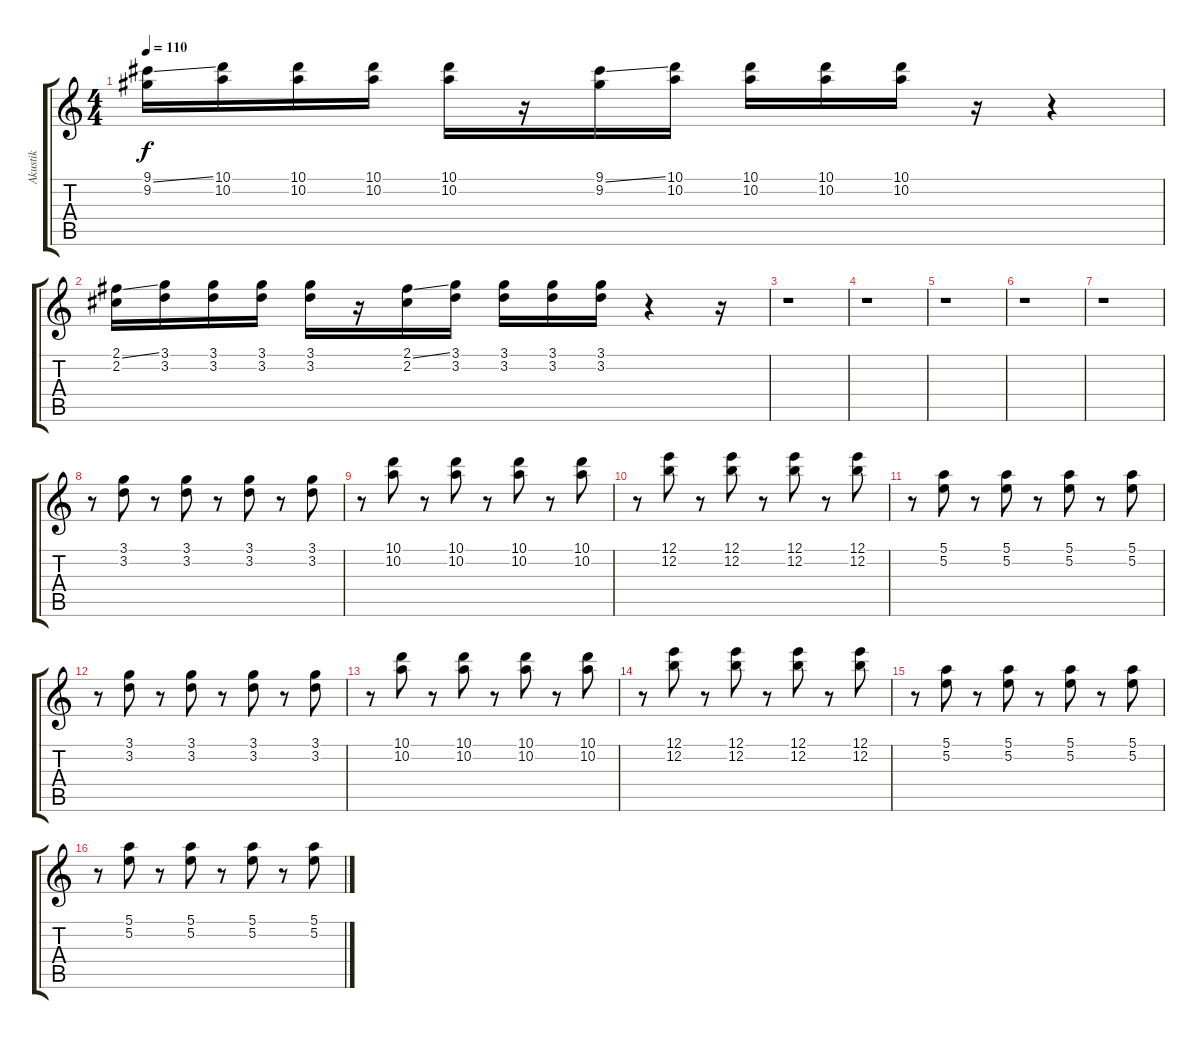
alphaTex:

\track ("Akustik" "Akustik") {instrument overdrivenguitar}
\staff {score tabs}
\tuning (E4 B3 G3 D3 A2 E2) {hide}
\ts (4 4)
\tempo 110
\clef g2
\ks c
(9.1{ss} 9.2).16{dy f} (10.1 10.2).16 (10.1 10.2).16 (10.1 10.2).16 (10.1 10.2).16 r.16 (9.1{ss} 9.2).16 (10.1 10.2).16 (10.1 10.2).16 (10.1 10.2).16 (10.1 10.2).16 r.16 r.4 |
(2.1{ss} 2.2).16 (3.1 3.2).16 (3.1 3.2).16 (3.1 3.2).16 (3.1 3.2).16 r.16 (2.1{ss} 2.2).16 (3.1 3.2).16 (3.1 3.2).16 (3.1 3.2).16 (3.1 3.2).16 r.4 r.16 |
r.1 |
r.1 |
r.1 |
r.1 |
r.1 |
r.8 (3.1 3.2).8 r.8 (3.1 3.2).8 r.8 (3.1 3.2).8 r.8 (3.1 3.2).8 |
r.8 (10.1 10.2).8 r.8 (10.1 10.2).8 r.8 (10.1 10.2).8 r.8 (10.1 10.2).8 |
r.8 (12.1 12.2).8 r.8 (12.1 12.2).8 r.8 (12.1 12.2).8 r.8 (12.1 12.2).8 |
r.8 (5.1 5.2).8 r.8 (5.1 5.2).8 r.8 (5.1 5.2).8 r.8 (5.1 5.2).8 |
r.8 (3.1 3.2).8 r.8 (3.1 3.2).8 r.8 (3.1 3.2).8 r.8 (3.1 3.2).8 |
r.8 (10.1 10.2).8 r.8 (10.1 10.2).8 r.8 (10.1 10.2).8 r.8 (10.1 10.2).8 |
r.8 (12.1 12.2).8 r.8 (12.1 12.2).8 r.8 (12.1 12.2).8 r.8 (12.1 12.2).8 |
r.8 (5.1 5.2).8 r.8 (5.1 5.2).8 r.8 (5.1 5.2).8 r.8 (5.1 5.2).8 |
r.8 (5.1 5.2).8 r.8 (5.1 5.2).8 r.8 (5.1 5.2).8 r.8 (5.1 5.2).8
